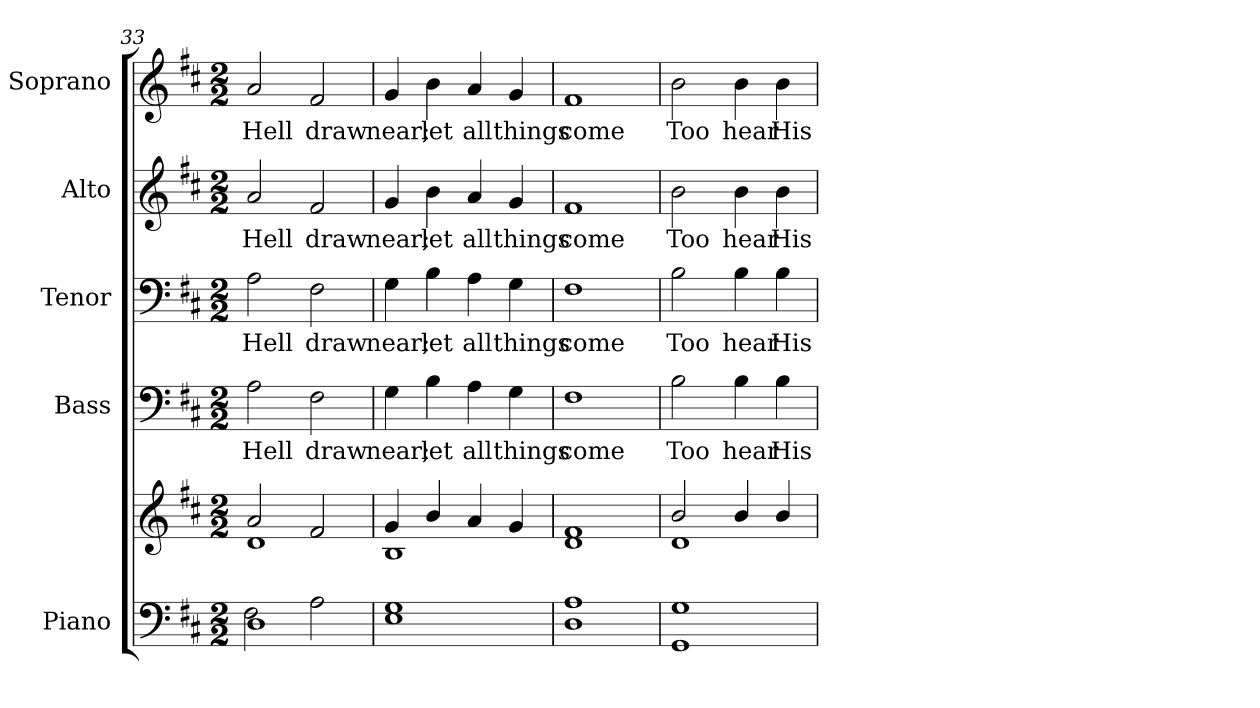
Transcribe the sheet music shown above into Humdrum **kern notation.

**kern	**kern	**kern	**text	**kern	**text	**kern	**text	**kern	**text
*part5	*part5	*part4	*part4	*part3	*part3	*part2	*part2	*part1	*part1
*staff6	*staff5	*staff4	*staff4	*staff3	*staff3	*staff2	*staff2	*staff1	*staff1
*I"Piano	*	*I"Bass	*	*I"Tenor	*	*I"Alto	*	*I"Soprano	*
*I'Pno.	*	*I'B.	*	*I'T.	*	*I'A.	*	*I'S.	*
*clefF4	*clefG2	*clefF4	*	*clefF4	*	*clefG2	*	*clefG2	*
*k[f#c#]	*k[f#c#]	*k[f#c#]	*	*k[f#c#]	*	*k[f#c#]	*	*k[f#c#]	*
*D:	*D:	*D:	*	*D:	*	*D:	*	*D:	*
*M2/2	*M2/2	*M2/2	*	*M2/2	*	*M2/2	*	*M2/2	*
=33	=33	=33	=33	=33	=33	=33	=33	=33	=33
*^	*^	*	*	*	*	*	*	*	*
!	!	!	!	!	!LO:LY:b:color=#000000	!	!	!	!	!	!
!	!	!	!	!	!	!	!LO:LY:b:color=#000000	!	!	!	!
!	!	!	!	!	!	!	!	!	!LO:LY:b:color=#000000	!	!
!	!	!	!	!	!	!	!	!	!	!	!LO:LY:b:color=#000000
1Di	2F#i\	2ai/	1di	2Ai\	Hell	2Ai\	Hell	2ai/	Hell	2ai/	Hell
!	!	!	!	!	!LO:LY:b:color=#000000	!	!	!	!	!	!
!	!	!	!	!	!	!	!LO:LY:b:color=#000000	!	!	!	!
!	!	!	!	!	!	!	!	!	!LO:LY:b:color=#000000	!	!
!	!	!	!	!	!	!	!	!	!	!	!LO:LY:b:color=#000000
.	2Ai\	2f#i/	.	2F#i\	draw	2F#i\	draw	2f#i/	draw	2f#i/	draw
*v	*v	*	*	*	*	*	*	*	*	*	*
=34	=34	=34	=34	=34	=34	=34	=34	=34	=34	=34
*^	*	*	*	*	*	*	*	*	*	*
!	!	!	!	!	!LO:LY:b:color=#000000	!	!	!	!	!	!
*v	*v	*	*	*	*	*	*	*	*	*	*
*^	*	*	*	*	*	*	*	*	*	*
!	!	!	!	!	!	!	!LO:LY:b:color=#000000	!	!	!	!
*v	*v	*	*	*	*	*	*	*	*	*	*
*^	*	*	*	*	*	*	*	*	*	*
!	!	!	!	!	!	!	!	!	!LO:LY:b:color=#000000	!	!
*v	*v	*	*	*	*	*	*	*	*	*	*
*^	*	*	*	*	*	*	*	*	*	*
!	!	!	!	!	!	!	!	!	!	!	!LO:LY:b:color=#000000
*v	*v	*	*	*	*	*	*	*	*	*	*
1Ei 1Gi	4gi/	1Bi	4Gi\	near;	4Gi\	near;	4gi/	near;	4gi/	near;
!	!	!	!	!LO:LY:b:color=#000000	!	!	!	!	!	!
!	!	!	!	!	!	!LO:LY:b:color=#000000	!	!	!	!
!	!	!	!	!	!	!	!	!LO:LY:b:color=#000000	!	!
!	!	!	!	!	!	!	!	!	!	!LO:LY:b:color=#000000
.	4bi/	.	4Bi\	let	4Bi\	let	4bi\	let	4bi\	let
!	!	!	!	!LO:LY:b:color=#000000	!	!	!	!	!	!
!	!	!	!	!	!	!LO:LY:b:color=#000000	!	!	!	!
!	!	!	!	!	!	!	!	!LO:LY:b:color=#000000	!	!
!	!	!	!	!	!	!	!	!	!	!LO:LY:b:color=#000000
.	4ai/	.	4Ai\	all	4Ai\	all	4ai/	all	4ai/	all
!	!	!	!	!LO:LY:b:color=#000000	!	!	!	!	!	!
!	!	!	!	!	!	!LO:LY:b:color=#000000	!	!	!	!
!	!	!	!	!	!	!	!	!LO:LY:b:color=#000000	!	!
!	!	!	!	!	!	!	!	!	!	!LO:LY:b:color=#000000
.	4gi/	.	4Gi\	things	4Gi\	things	4gi/	things	4gi/	things
*	*v	*v	*	*	*	*	*	*	*	*
=35	=35	=35	=35	=35	=35	=35	=35	=35	=35
!	!	!	!LO:LY:b:color=#000000	!	!	!	!	!	!
!	!	!	!	!	!LO:LY:b:color=#000000	!	!	!	!
!	!	!	!	!	!	!	!LO:LY:b:color=#000000	!	!
!	!	!	!	!	!	!	!	!	!LO:LY:b:color=#000000
1Di 1Ai	1di 1f#i	1F#i	come	1F#i	come	1f#i	come	1f#i	come
!!LO:PB:g=z
=36	=36	=36	=36	=36	=36	=36	=36	=36	=36
*	*^	*	*	*	*	*	*	*	*
!	!	!	!	!LO:LY:b:color=#000000	!	!	!	!	!	!
!	!	!	!	!	!	!LO:LY:b:color=#000000	!	!	!	!
!	!	!	!	!	!	!	!	!LO:LY:b:color=#000000	!	!
!	!	!	!	!	!	!	!	!	!	!LO:LY:b:color=#000000
1GGi 1Gi	2bi/	1di	2Bi\	Too	2Bi\	Too	2bi\	Too	2bi\	Too
!	!	!	!	!LO:LY:b:color=#000000	!	!	!	!	!	!
!	!	!	!	!	!	!LO:LY:b:color=#000000	!	!	!	!
!	!	!	!	!	!	!	!	!LO:LY:b:color=#000000	!	!
!	!	!	!	!	!	!	!	!	!	!LO:LY:b:color=#000000
.	4bi/	.	4Bi\	hear	4Bi\	hear	4bi\	hear	4bi\	hear
!	!	!	!	!LO:LY:b:color=#000000	!	!	!	!	!	!
!	!	!	!	!	!	!LO:LY:b:color=#000000	!	!	!	!
!	!	!	!	!	!	!	!	!LO:LY:b:color=#000000	!	!
!	!	!	!	!	!	!	!	!	!	!LO:LY:b:color=#000000
.	4bi/	.	4Bi\	His	4Bi\	His	4bi\	His	4bi\	His
*	*v	*v	*	*	*	*	*	*	*	*
=	=	=	=	=	=	=	=	=	=
*-	*-	*-	*-	*-	*-	*-	*-	*-	*-
